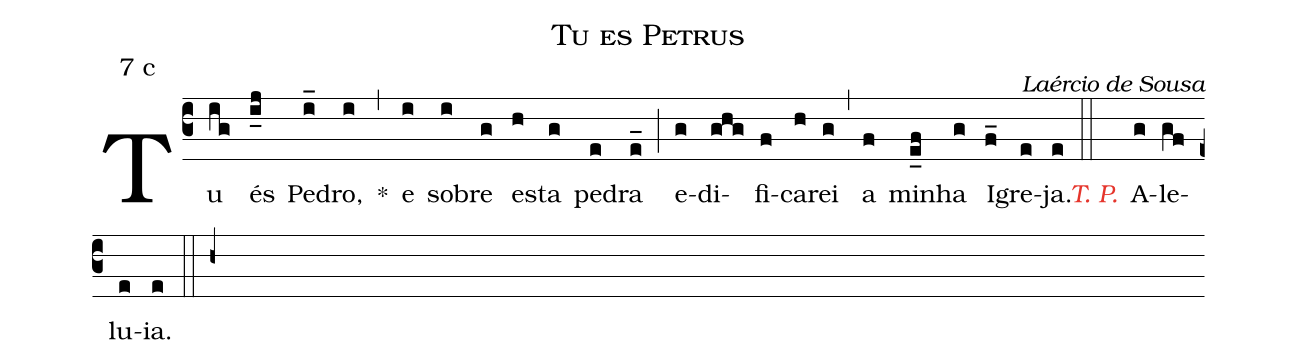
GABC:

name: Tu es Petrus;
mode: 7;
mode-differentia: c;
commentary: Laércio de Sousa;
%%
(c3)

Tu(ig) és(i_j) Pe(i_)dro,(i) *(,) e(i) so(i)bre(g) es(h)ta(g) pe(e)dra(e_) (;) e(g)di(ghg)fi(f)ca(h)rei(g) (,) a(f) mi(e_f)nha(g) I(f_)gre(e)ja.(e)

(::)

<nlba><c><i>T. P.</i></c>() A</nlba>(g)le(gf)lu(e)ia.(e)

(::h+)
